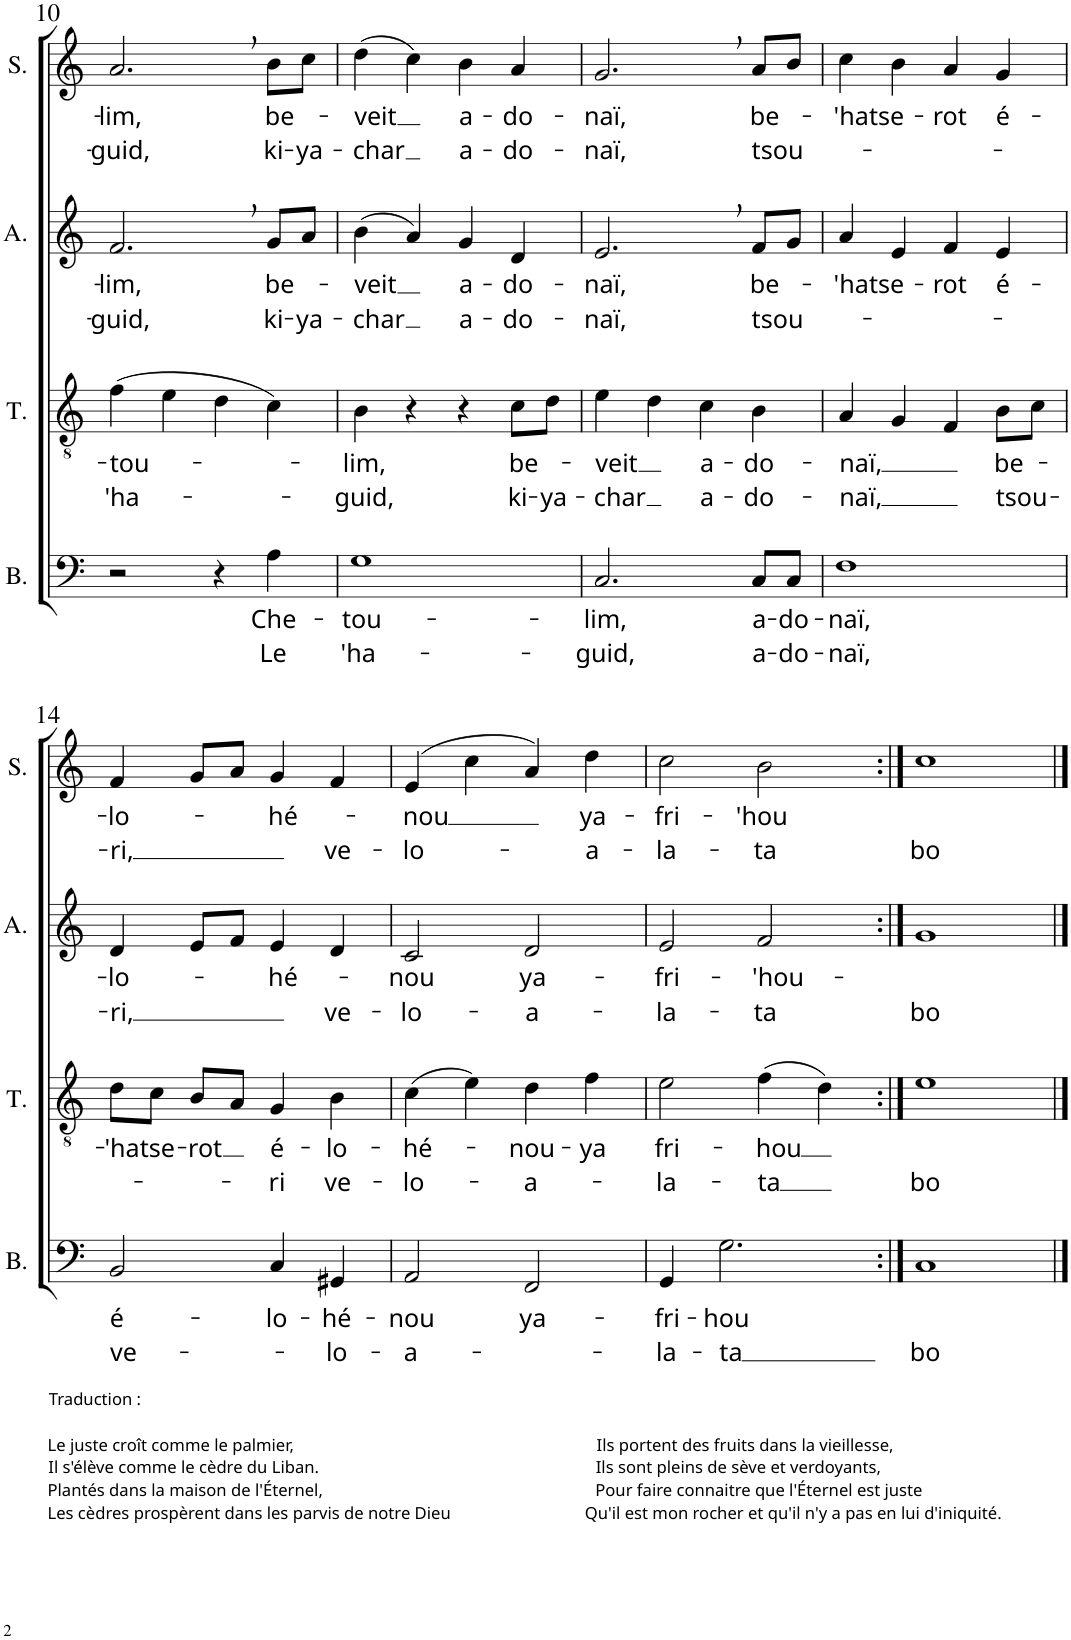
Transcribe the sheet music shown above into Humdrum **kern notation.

**kern	**text	**text	**kern	**text	**text	**kern	**text	**text	**kern	**text	**text
*part4	*part4	*part4	*part3	*part3	*part3	*part2	*part2	*part2	*part1	*part1	*part1
*staff4	*staff4	*staff4	*staff3	*staff3	*staff3	*staff2	*staff2	*staff2	*staff1	*staff1	*staff1
*I"Bass	*	*	*I"Tenor	*	*	*I"Alto	*	*	*I"Soprano	*	*
*I'B.	*	*	*I'T.	*	*	*I'A.	*	*	*I'S.	*	*
!!LO:PB:g=z
*clefF4	*	*	*clefGv2	*	*	*clefG2	*	*	*clefG2	*	*
*k[]	*	*	*k[]	*	*	*k[]	*	*	*k[]	*	*
*M4/4	*	*	*M4/4	*	*	*M4/4	*	*	*M4/4	*	*
*met(c)	*	*	*met(c)	*	*	*met(c)	*	*	*met(c)	*	*
=10	=10	=10	=10	=10	=10	=10	=10	=10	=10	=10	=10
!	!	!	!	!LO:LY:b	!LO:LY:b	!	!LO:LY:b	!LO:LY:b	!	!LO:LY:b	!LO:LY:b
2r	.	.	(4f\	-tou-	'ha-	2.f,/	-lim,	-guid,	2.a,/	-lim,	-guid,
.	.	.	4e\	.	.	.	.	.	.	.	.
4r	.	.	4d\	.	.	.	.	.	.	.	.
!	!LO:LY:b	!LO:LY:b	!	!	!	!	!LO:LY:b	!LO:LY:b	!	!LO:LY:b	!LO:LY:b
4A\	Che-	Le	4c\)	.	.	8g/L	be-	ki-	8b\L	be-	ki-
!	!	!	!	!	!	!	!	!LO:LY:b	!	!	!LO:LY:b
.	.	.	.	.	.	8a/J	.	-ya-	8cc\J	.	-ya-
=11	=11	=11	=11	=11	=11	=11	=11	=11	=11	=11	=11
!	!LO:LY:b	!LO:LY:b	!	!LO:LY:b	!LO:LY:b	!	!LO:LY:b	!LO:LY:b	!	!LO:LY:b	!LO:LY:b
1G	-tou-	'ha-	4B\	-lim,	-guid,	(4b\	-veit	-char	(4dd\	-veit	-char
.	.	.	4r	.	.	4a/)	.	.	4cc\)	.	.
!	!	!	!	!	!	!	!LO:LY:b	!LO:LY:b	!	!LO:LY:b	!LO:LY:b
.	.	.	4r	.	.	4g/	a-	a-	4b\	a-	a-
!	!	!	!	!LO:LY:b	!LO:LY:b	!	!LO:LY:b	!LO:LY:b	!	!LO:LY:b	!LO:LY:b
.	.	.	8c\L	be-	ki-	4d/	-do-	-do-	4a/	-do-	-do-
!	!	!	!	!	!LO:LY:b	!	!	!	!	!	!
.	.	.	8d\J	.	-ya-	.	.	.	.	.	.
=12	=12	=12	=12	=12	=12	=12	=12	=12	=12	=12	=12
!	!LO:LY:b	!LO:LY:b	!	!LO:LY:b	!LO:LY:b	!	!LO:LY:b	!LO:LY:b	!	!LO:LY:b	!LO:LY:b
2.C/	-lim,	-guid,	4e\	-veit	-char	2.e,/	-naï,	-naï,	2.g,/	-naï,	-naï,
.	.	.	4d\	.	.	.	.	.	.	.	.
!	!	!	!	!LO:LY:b	!LO:LY:b	!	!	!	!	!	!
.	.	.	4c\	a-	a-	.	.	.	.	.	.
!	!LO:LY:b	!LO:LY:b	!	!LO:LY:b	!LO:LY:b	!	!LO:LY:b	!LO:LY:b	!	!LO:LY:b	!LO:LY:b
8C/L	a-	a-	4B\	-do-	-do-	8f/L	be-	tsou-	8a/L	be-	tsou-
!	!LO:LY:b	!LO:LY:b	!	!	!	!	!	!	!	!	!
8C/J	-do-	-do-	.	.	.	8g/J	.	.	8b/J	.	.
=13	=13	=13	=13	=13	=13	=13	=13	=13	=13	=13	=13
!	!LO:LY:b	!LO:LY:b	!	!LO:LY:b	!LO:LY:b	!	!LO:LY:b	!	!	!LO:LY:b	!
1F	-naï,	-naï,	4A/	-naï,	-naï,	4a/	-'hatse-	.	4cc\	-'hatse-	.
.	.	.	4G/	.	.	4e/	.	.	4b\	.	.
!	!	!	!	!	!	!	!LO:LY:b	!	!	!LO:LY:b	!
.	.	.	4F/	.	.	4f/	-rot	.	4a/	-rot	.
!	!	!	!	!LO:LY:b	!LO:LY:b	!	!LO:LY:b	!	!	!LO:LY:b	!
.	.	.	8B\L	be-	tsou-	4e/	é-	.	4g/	é-	.
.	.	.	8c\J	.	.	.	.	.	.	.	.
!!LO:LB:g=z
=14	=14	=14	=14	=14	=14	=14	=14	=14	=14	=14	=14
!LO:TX:b:t=Traduction &colon;	!	!	!	!	!	!	!	!	!	!	!
!LO:TX:b:t=Le juste croît comme le palmier,                                                                      Ils portent des fruits dans la vieillesse,	!	!	!	!	!	!	!	!	!	!	!
!LO:TX:b:t=Il s'élève comme le cèdre du Liban.                                                                Ils sont pleins de sève et verdoyants,	!	!	!	!	!	!	!	!	!	!	!
!LO:TX:b:t=Plantés dans la maison de l'Éternel,                                                               Pour faire connaitre que l'Éternel est juste	!	!	!	!	!	!	!	!	!	!	!
!LO:TX:b:t=Les cèdres prospèrent dans les parvis de notre Dieu                               Qu'il est mon rocher et qu'il n'y a pas en lui d'iniquité.	!	!	!	!	!	!	!	!	!	!	!
!	!LO:LY:b	!LO:LY:b	!	!LO:LY:b	!	!	!LO:LY:b	!LO:LY:b	!	!LO:LY:b	!LO:LY:b
2BB/	é-	ve-	8d\L	-'hatse-	.	4d/	-lo-	-ri,	4f/	-lo-	-ri,
.	.	.	8c\J	.	.	.	.	.	.	.	.
!	!	!	!	!LO:LY:b	!	!	!	!	!	!	!
.	.	.	8B/L	-rot	.	8e/L	.	.	8g/L	.	.
.	.	.	8A/J	.	.	8f/J	.	.	8a/J	.	.
!	!LO:LY:b	!	!	!LO:LY:b	!LO:LY:b	!	!LO:LY:b	!	!	!LO:LY:b	!
4C/	-lo-	.	4G/	é-	-ri	4e/	-hé-	.	4g/	-hé-	.
!	!LO:LY:b	!LO:LY:b	!	!LO:LY:b	!LO:LY:b	!	!	!LO:LY:b	!	!	!LO:LY:b
4GG#X/	-hé-	-lo-	4B\	-lo-	ve-	4d/	.	ve-	4f/	.	ve-
=15	=15	=15	=15	=15	=15	=15	=15	=15	=15	=15	=15
!	!LO:LY:b	!LO:LY:b	!	!LO:LY:b	!LO:LY:b	!	!LO:LY:b	!LO:LY:b	!	!LO:LY:b	!LO:LY:b
2AA/	-nou	-a-	(4c\	-hé-	-lo-	2c/	-nou	-lo-	(4e/	-nou	-lo-
.	.	.	4e\)	.	.	.	.	.	4cc\	.	.
!	!LO:LY:b	!	!	!LO:LY:b	!LO:LY:b	!	!LO:LY:b	!LO:LY:b	!	!	!
2FF/	ya-	.	4d\	-nou-	-a-	2d/	ya-	-a-	4a/)	.	.
!	!	!	!	!LO:LY:b	!	!	!	!	!	!LO:LY:b	!LO:LY:b
.	.	.	4f\	-ya	.	.	.	.	4dd\	ya-	-a-
=16	=16	=16	=16	=16	=16	=16	=16	=16	=16	=16	=16
!	!LO:LY:b	!LO:LY:b	!	!LO:LY:b	!LO:LY:b	!	!LO:LY:b	!LO:LY:b	!	!LO:LY:b	!LO:LY:b
4GG/	-fri-	-la-	2e\	fri-	-la-	2e/	-fri-	-la-	2cc\	-fri-	-la-
!	!LO:LY:b	!LO:LY:b	!	!	!	!	!	!	!	!	!
2.G\	-hou	-ta	.	.	.	.	.	.	.	.	.
!	!	!	!	!LO:LY:b	!LO:LY:b	!	!LO:LY:b	!LO:LY:b	!	!LO:LY:b	!LO:LY:b
.	.	.	(4f\	-hou	-ta	2f/	-'hou-	-ta	2b\	-'hou	-ta
.	.	.	4d\)	.	.	.	.	.	.	.	.
=17:|!	=17:|!	=17:|!	=17:|!	=17:|!	=17:|!	=17:|!	=17:|!	=17:|!	=17:|!	=17:|!	=17:|!
!	!	!LO:LY:b	!	!	!LO:LY:b	!	!	!LO:LY:b	!	!	!LO:LY:b
1C	.	bo	1e	.	bo	1g	.	bo	1cc	.	bo
==	==	==	==	==	==	==	==	==	==	==	==
*-	*-	*-	*-	*-	*-	*-	*-	*-	*-	*-	*-
